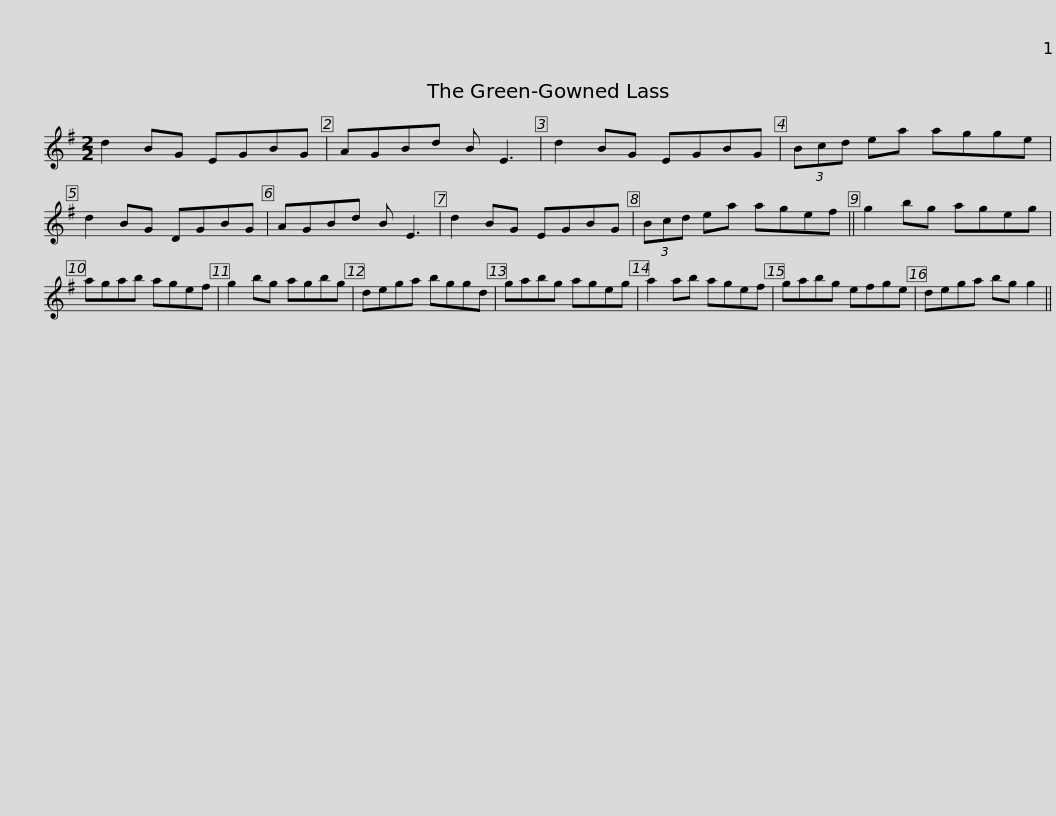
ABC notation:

X:1
L:1/8
M:2/2
I:linebreak $
K:G
V:1 treble
V:1
 d2 BG EGBG | AGBd B E3 | d2 BG EGBG | (3Bcd ea agge | d2 BG DGBG | %5
 AGBd B E3 |$ d2 BG EGBG | (3Bcd ea agef || g2 bg ageg | agab agef | %10
 g2 bg agbg |$ dega bggd | gabg ageg | a2 ab agef | gabg efge | %15
 dega bg g2 || %16
